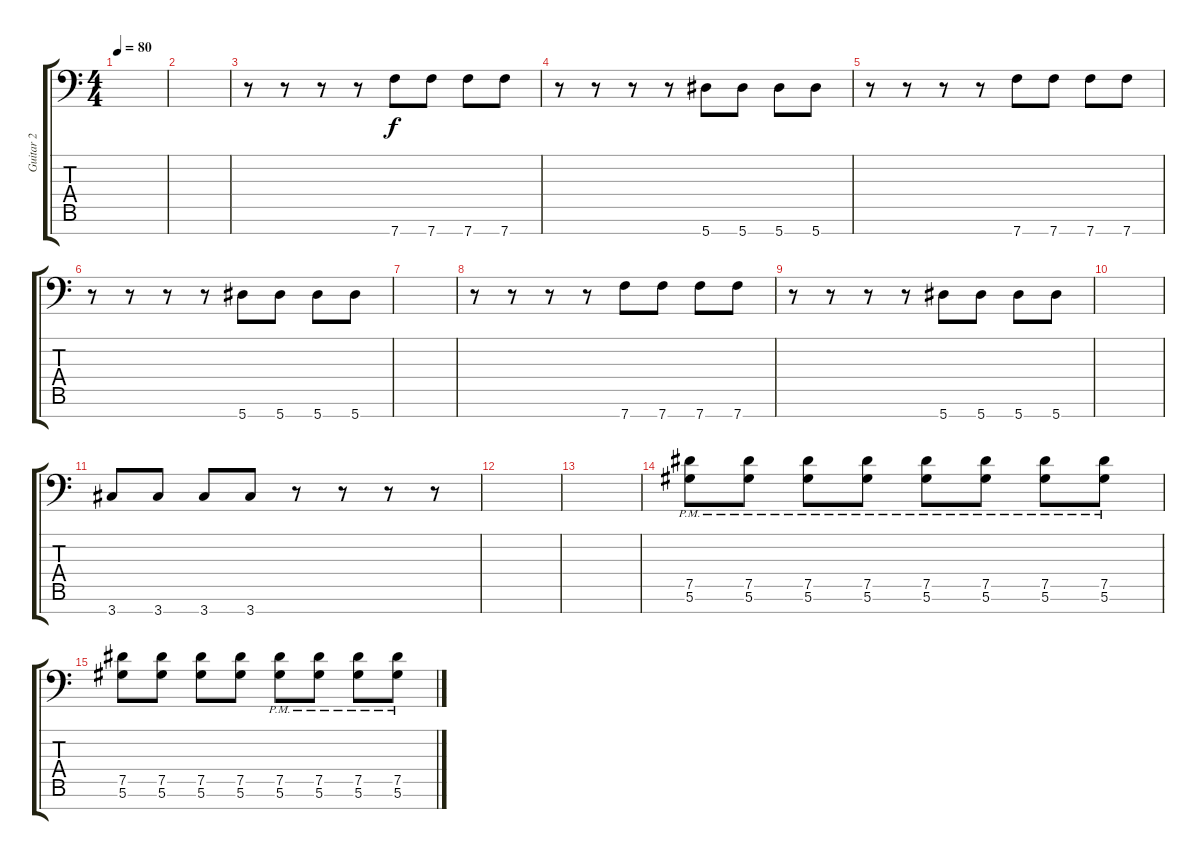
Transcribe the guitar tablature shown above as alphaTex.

\track ("Guitar 2" "Guitar 2") {instrument distortionguitar}
\staff {score tabs}
\tuning (Eb4 Bb3 Gb3 Db3 Ab2 Eb2 Bb1) {hide}
\ts (4 4)
\tempo 80
\clef f4
\ks c
|
|
r.8 r.8 r.8 r.8 7.7.8 7.7.8 7.7.8 7.7.8 |
r.8 r.8 r.8 r.8 5.7.8 5.7.8 5.7.8 5.7.8 |
r.8 r.8 r.8 r.8 7.7.8 7.7.8 7.7.8 7.7.8 |
r.8 r.8 r.8 r.8 5.7.8 5.7.8 5.7.8 5.7.8 |
|
r.8 r.8 r.8 r.8 7.7.8 7.7.8 7.7.8 7.7.8 |
r.8 r.8 r.8 r.8 5.7.8 5.7.8 5.7.8 5.7.8 |
|
3.7.8 3.7.8 3.7.8 3.7.8 r.8 r.8 r.8 r.8 |
|
|
(7.5{pm} 5.6{pm}).8 (7.5{pm} 5.6{pm}).8 (7.5{pm} 5.6{pm}).8 (7.5{pm} 5.6{pm}).8 (7.5{pm} 5.6{pm}).8 (7.5{pm} 5.6{pm}).8 (7.5{pm} 5.6{pm}).8 (7.5{pm} 5.6{pm}).8 |
(7.5 5.6).8 (7.5 5.6).8 (7.5 5.6).8 (7.5 5.6).8 (7.5{pm} 5.6{pm}).8 (7.5{pm} 5.6{pm}).8 (7.5{pm} 5.6{pm}).8 (7.5{pm} 5.6{pm}).8
